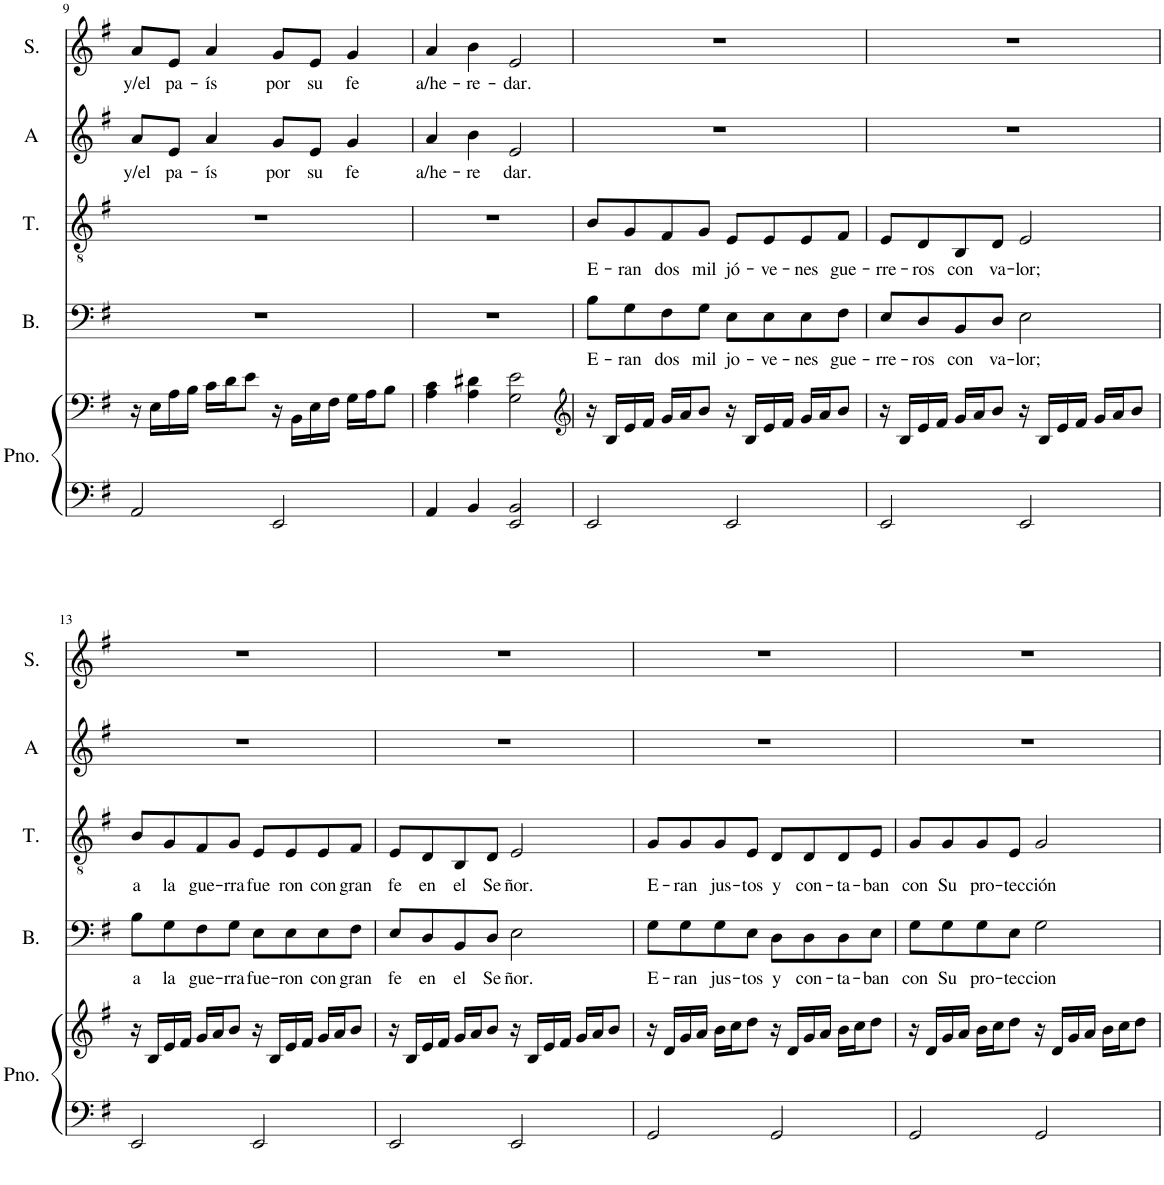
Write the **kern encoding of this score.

**kern	**kern	**kern	**text	**kern	**text	**kern	**text	**kern	**text
*part5	*part5	*part4	*part4	*part3	*part3	*part2	*part2	*part1	*part1
*staff6	*staff5	*staff4	*staff4	*staff3	*staff3	*staff2	*staff2	*staff1	*staff1
*I"Piano	*	*I"Bajo	*	*I"Tenor	*	*I"Alto	*	*I"Soprano	*
*I'Pno.	*	*I'B.	*	*I'T.	*	*I'A	*	*I'S.	*
!!LO:PB:g=z
*clefF4	*clefF4	*clefF4	*	*clefGv2	*	*clefG2	*	*clefG2	*
*k[f#]	*k[f#]	*k[f#]	*	*k[f#]	*	*k[f#]	*	*k[f#]	*
=9	=9	=9	=9	=9	=9	=9	=9	=9	=9
!	!	!	!	!	!	!	!LO:LY:b	!	!LO:LY:b
2AA/	16r	1r	.	1r	.	8a/L	y/el	8a/L	y/el
.	16E\LL	.	.	.	.	.	.	.	.
!	!	!	!	!	!	!	!LO:LY:b	!	!LO:LY:b
.	16A\	.	.	.	.	8e/J	pa-	8e/J	pa-
.	16B\JJ	.	.	.	.	.	.	.	.
!	!	!	!	!	!	!	!LO:LY:b	!	!LO:LY:b
.	16c\LL	.	.	.	.	4a/	-ís	4a/	-ís
.	16d\J	.	.	.	.	.	.	.	.
.	8e\J	.	.	.	.	.	.	.	.
!	!	!	!	!	!	!	!LO:LY:b	!	!LO:LY:b
2EE/	16r	.	.	.	.	8g/L	por	8g/L	por
.	16BB\LL	.	.	.	.	.	.	.	.
!	!	!	!	!	!	!	!LO:LY:b	!	!LO:LY:b
.	16E\	.	.	.	.	8e/J	su	8e/J	su
.	16F#\JJ	.	.	.	.	.	.	.	.
!	!	!	!	!	!	!	!LO:LY:b	!	!LO:LY:b
.	16G\LL	.	.	.	.	4g/	fe	4g/	fe
.	16A\J	.	.	.	.	.	.	.	.
.	8B\J	.	.	.	.	.	.	.	.
=10	=10	=10	=10	=10	=10	=10	=10	=10	=10
!	!	!	!	!	!	!	!LO:LY:b	!	!LO:LY:b
4AA/	4A\ 4c\	1r	.	1r	.	4a/	a/he-	4a/	a/he-
!	!	!	!	!	!	!	!LO:LY:b	!	!LO:LY:b
4BB/	4A\ 4d#X\	.	.	.	.	4b\	-re	4b\	-re-
!	!	!	!	!	!	!	!LO:LY:b	!	!LO:LY:b
2EE/ 2BB/	2G\ 2e\	.	.	.	.	2e/	dar.	2e/	-dar.
=11	=11	=11	=11	=11	=11	=11	=11	=11	=11
*	*clefG2	*	*	*	*	*	*	*	*
!	!	!	!LO:LY:b	!	!LO:LY:b	!	!	!	!
2EE/	16r	8B\L	E-	8B/L	E-	1r	.	1r	.
.	16B/LL	.	.	.	.	.	.	.	.
!	!	!	!LO:LY:b	!	!LO:LY:b	!	!	!	!
.	16e/	8G\	-ran	8G/	-ran	.	.	.	.
.	16f#/JJ	.	.	.	.	.	.	.	.
!	!	!	!LO:LY:b	!	!LO:LY:b	!	!	!	!
.	16g/LL	8F#\	dos	8F#/	dos	.	.	.	.
.	16a/J	.	.	.	.	.	.	.	.
!	!	!	!LO:LY:b	!	!LO:LY:b	!	!	!	!
.	8b/J	8G\J	mil	8G/J	mil	.	.	.	.
!	!	!	!LO:LY:b	!	!LO:LY:b	!	!	!	!
2EE/	16r	8E\L	jo-	8E/L	jó-	.	.	.	.
.	16B/LL	.	.	.	.	.	.	.	.
!	!	!	!LO:LY:b	!	!LO:LY:b	!	!	!	!
.	16e/	8E\	-ve-	8E/	-ve-	.	.	.	.
.	16f#/JJ	.	.	.	.	.	.	.	.
!	!	!	!LO:LY:b	!	!LO:LY:b	!	!	!	!
.	16g/LL	8E\	-nes	8E/	-nes	.	.	.	.
.	16a/J	.	.	.	.	.	.	.	.
!	!	!	!LO:LY:b	!	!LO:LY:b	!	!	!	!
.	8b/J	8F#\J	gue-	8F#/J	gue-	.	.	.	.
=12	=12	=12	=12	=12	=12	=12	=12	=12	=12
!	!	!	!LO:LY:b	!	!LO:LY:b	!	!	!	!
2EE/	16r	8E/L	-rre-	8E/L	-rre-	1r	.	1r	.
.	16B/LL	.	.	.	.	.	.	.	.
!	!	!	!LO:LY:b	!	!LO:LY:b	!	!	!	!
.	16e/	8D/	-ros	8D/	-ros	.	.	.	.
.	16f#/JJ	.	.	.	.	.	.	.	.
!	!	!	!LO:LY:b	!	!LO:LY:b	!	!	!	!
.	16g/LL	8BB/	con	8BB/	con	.	.	.	.
.	16a/J	.	.	.	.	.	.	.	.
!	!	!	!LO:LY:b	!	!LO:LY:b	!	!	!	!
.	8b/J	8D/J	va-	8D/J	va-	.	.	.	.
!	!	!	!LO:LY:b	!	!LO:LY:b	!	!	!	!
2EE/	16r	2E\	-lor;	2E/	-lor;	.	.	.	.
.	16B/LL	.	.	.	.	.	.	.	.
.	16e/	.	.	.	.	.	.	.	.
.	16f#/JJ	.	.	.	.	.	.	.	.
.	16g/LL	.	.	.	.	.	.	.	.
.	16a/J	.	.	.	.	.	.	.	.
.	8b/J	.	.	.	.	.	.	.	.
!!LO:LB:g=z
=13	=13	=13	=13	=13	=13	=13	=13	=13	=13
!	!	!	!LO:LY:b	!	!LO:LY:b	!	!	!	!
2EE/	16r	8B\L	a	8B/L	a	1r	.	1r	.
.	16B/LL	.	.	.	.	.	.	.	.
!	!	!	!LO:LY:b	!	!LO:LY:b	!	!	!	!
.	16e/	8G\	la	8G/	la	.	.	.	.
.	16f#/JJ	.	.	.	.	.	.	.	.
!	!	!	!LO:LY:b	!	!LO:LY:b	!	!	!	!
.	16g/LL	8F#\	gue-	8F#/	gue-	.	.	.	.
.	16a/J	.	.	.	.	.	.	.	.
!	!	!	!LO:LY:b	!	!LO:LY:b	!	!	!	!
.	8b/J	8G\J	-rra	8G/J	-rra	.	.	.	.
!	!	!	!LO:LY:b	!	!LO:LY:b	!	!	!	!
2EE/	16r	8E\L	fue-	8E/L	fue	.	.	.	.
.	16B/LL	.	.	.	.	.	.	.	.
!	!	!	!LO:LY:b	!	!LO:LY:b	!	!	!	!
.	16e/	8E\	-ron	8E/	-ron	.	.	.	.
.	16f#/JJ	.	.	.	.	.	.	.	.
!	!	!	!LO:LY:b	!	!LO:LY:b	!	!	!	!
.	16g/LL	8E\	con	8E/	con	.	.	.	.
.	16a/J	.	.	.	.	.	.	.	.
!	!	!	!LO:LY:b	!	!LO:LY:b	!	!	!	!
.	8b/J	8F#\J	gran	8F#/J	gran	.	.	.	.
=14	=14	=14	=14	=14	=14	=14	=14	=14	=14
!	!	!	!LO:LY:b	!	!LO:LY:b	!	!	!	!
2EE/	16r	8E/L	fe	8E/L	fe	1r	.	1r	.
.	16B/LL	.	.	.	.	.	.	.	.
!	!	!	!LO:LY:b	!	!LO:LY:b	!	!	!	!
.	16e/	8D/	en	8D/	en	.	.	.	.
.	16f#/JJ	.	.	.	.	.	.	.	.
!	!	!	!LO:LY:b	!	!LO:LY:b	!	!	!	!
.	16g/LL	8BB/	el	8BB/	el	.	.	.	.
.	16a/J	.	.	.	.	.	.	.	.
!	!	!	!LO:LY:b	!	!LO:LY:b	!	!	!	!
.	8b/J	8D/J	Se-	8D/J	Se-	.	.	.	.
!	!	!	!LO:LY:b	!	!LO:LY:b	!	!	!	!
2EE/	16r	2E\	-ñor.	2E/	-ñor.	.	.	.	.
.	16B/LL	.	.	.	.	.	.	.	.
.	16e/	.	.	.	.	.	.	.	.
.	16f#/JJ	.	.	.	.	.	.	.	.
.	16g/LL	.	.	.	.	.	.	.	.
.	16a/J	.	.	.	.	.	.	.	.
.	8b/J	.	.	.	.	.	.	.	.
=15	=15	=15	=15	=15	=15	=15	=15	=15	=15
!	!	!	!LO:LY:b	!	!LO:LY:b	!	!	!	!
2GG/	16r	8G\L	E-	8G/L	E-	1r	.	1r	.
.	16d/LL	.	.	.	.	.	.	.	.
!	!	!	!LO:LY:b	!	!LO:LY:b	!	!	!	!
.	16g/	8G\	-ran	8G/	-ran	.	.	.	.
.	16a/JJ	.	.	.	.	.	.	.	.
!	!	!	!LO:LY:b	!	!LO:LY:b	!	!	!	!
.	16b\LL	8G\	jus-	8G/	jus-	.	.	.	.
.	16cc\J	.	.	.	.	.	.	.	.
!	!	!	!LO:LY:b	!	!LO:LY:b	!	!	!	!
.	8dd\J	8E\J	-tos	8E/J	-tos	.	.	.	.
!	!	!	!LO:LY:b	!	!LO:LY:b	!	!	!	!
2GG/	16r	8D\L	y	8D/L	y	.	.	.	.
.	16d/LL	.	.	.	.	.	.	.	.
!	!	!	!LO:LY:b	!	!LO:LY:b	!	!	!	!
.	16g/	8D\	con-	8D/	con-	.	.	.	.
.	16a/JJ	.	.	.	.	.	.	.	.
!	!	!	!LO:LY:b	!	!LO:LY:b	!	!	!	!
.	16b\LL	8D\	-ta-	8D/	-ta-	.	.	.	.
.	16cc\J	.	.	.	.	.	.	.	.
!	!	!	!LO:LY:b	!	!LO:LY:b	!	!	!	!
.	8dd\J	8E\J	-ban	8E/J	-ban	.	.	.	.
=16	=16	=16	=16	=16	=16	=16	=16	=16	=16
!	!	!	!LO:LY:b	!	!LO:LY:b	!	!	!	!
2GG/	16r	8G\L	con	8G/L	con	1r	.	1r	.
.	16d/LL	.	.	.	.	.	.	.	.
!	!	!	!LO:LY:b	!	!LO:LY:b	!	!	!	!
.	16g/	8G\	Su	8G/	Su	.	.	.	.
.	16a/JJ	.	.	.	.	.	.	.	.
!	!	!	!LO:LY:b	!	!LO:LY:b	!	!	!	!
.	16b\LL	8G\	pro-	8G/	pro-	.	.	.	.
.	16cc\J	.	.	.	.	.	.	.	.
!	!	!	!LO:LY:b	!	!LO:LY:b	!	!	!	!
.	8dd\J	8E\J	-tec-	8E/J	-tec-	.	.	.	.
!	!	!	!LO:LY:b	!	!LO:LY:b	!	!	!	!
2GG/	16r	2G\	-cion	2G/	-ción	.	.	.	.
.	16d/LL	.	.	.	.	.	.	.	.
.	16g/	.	.	.	.	.	.	.	.
.	16a/JJ	.	.	.	.	.	.	.	.
.	16b\LL	.	.	.	.	.	.	.	.
.	16cc\J	.	.	.	.	.	.	.	.
.	8dd\J	.	.	.	.	.	.	.	.
=	=	=	=	=	=	=	=	=	=
*-	*-	*-	*-	*-	*-	*-	*-	*-	*-
